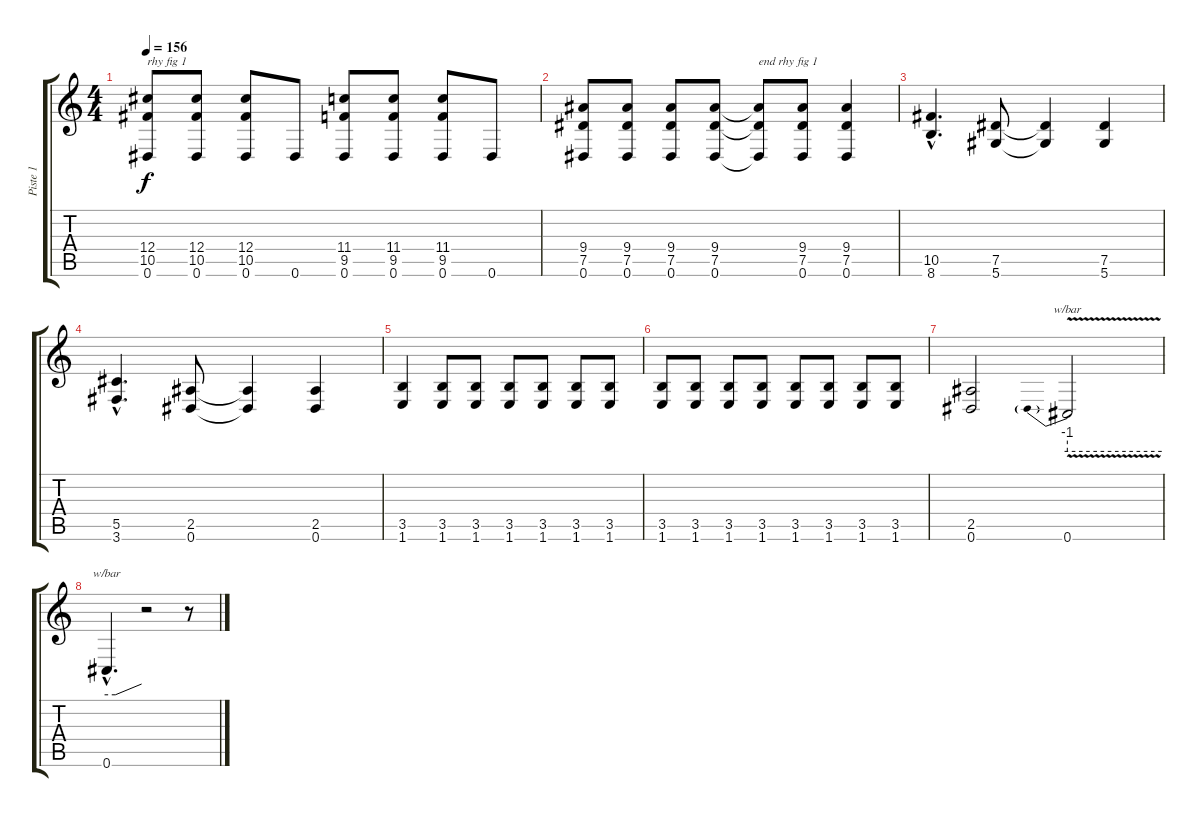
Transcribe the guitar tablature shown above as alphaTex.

\track ("Piste 1" "Piste 1") {instrument distortionguitar}
\staff {score tabs}
\tuning (Eb4 Bb3 Gb3 Db3 Ab2 Eb2) {hide}
\ts (4 4)
\tempo 156
\clef g2
\ks c
(12.4 10.5 0.6).8{txt "rhy fig 1" dy f} (12.4 10.5 0.6).8 (12.4 10.5 0.6).8 0.6.8 (11.4 9.5 0.6).8 (11.4 9.5 0.6).8 (11.4 9.5 0.6).8 0.6.8 |
(9.4 7.5 0.6).8 (9.4 7.5 0.6).8 (9.4 7.5 0.6).8 (9.4 7.5 0.6).8 (9.4{t} 7.5{t} 0.6{t}).8{txt "end rhy fig 1"} (9.4 7.5 0.6).8 (9.4 7.5 0.6).4 |
(10.5{hac} 8.6{hac}).4{d} (7.5 5.6).8 (7.5{t} 5.6{t}).4 (7.5 5.6).4 |
(5.5{hac} 3.6{hac}).4{d} (2.5 0.6).8 (2.5{t} 0.6{t}).4 (2.5 0.6).4 |
(3.5 1.6).4 (3.5 1.6).8 (3.5 1.6).8 (3.5 1.6).8 (3.5 1.6).8 (3.5 1.6).8 (3.5 1.6).8 |
(3.5 1.6).8 (3.5 1.6).8 (3.5 1.6).8 (3.5 1.6).8 (3.5 1.6).8 (3.5 1.6).8 (3.5 1.6).8 (3.5 1.6).8 |
(2.5 0.6).2 0.6{v}.2{tbe (predive default 0 -4 60 -4)} |
0.6{hac}.4{d tbe (custom default 0 -4 15 -4 60 0)} r.2 r.8
